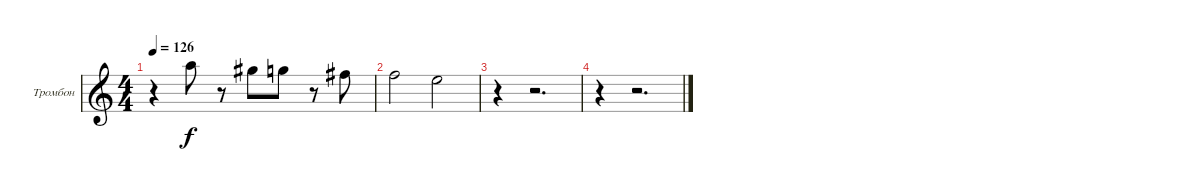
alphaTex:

\bracketExtendMode groupsimilarinstruments
\firstSystemTrackNameOrientation horizontal
\otherSystemsTrackNameOrientation horizontal
\track ("Тромбон" "Тромбон") {instrument trombone}
\staff {score}
\tuning (E4 B3 G3 D3 A2 E2)
\displaytranspose 12
\ts (4 4)
\tempo 126
\clef g2
\ks c
r.4{dy f} 5.1.8 r.8 4.1.8 3.1.8 r.8 2.1.8 |
1.1.2 0.1.2 |
r.4 r.2{d} |
r.4 r.2{d}
